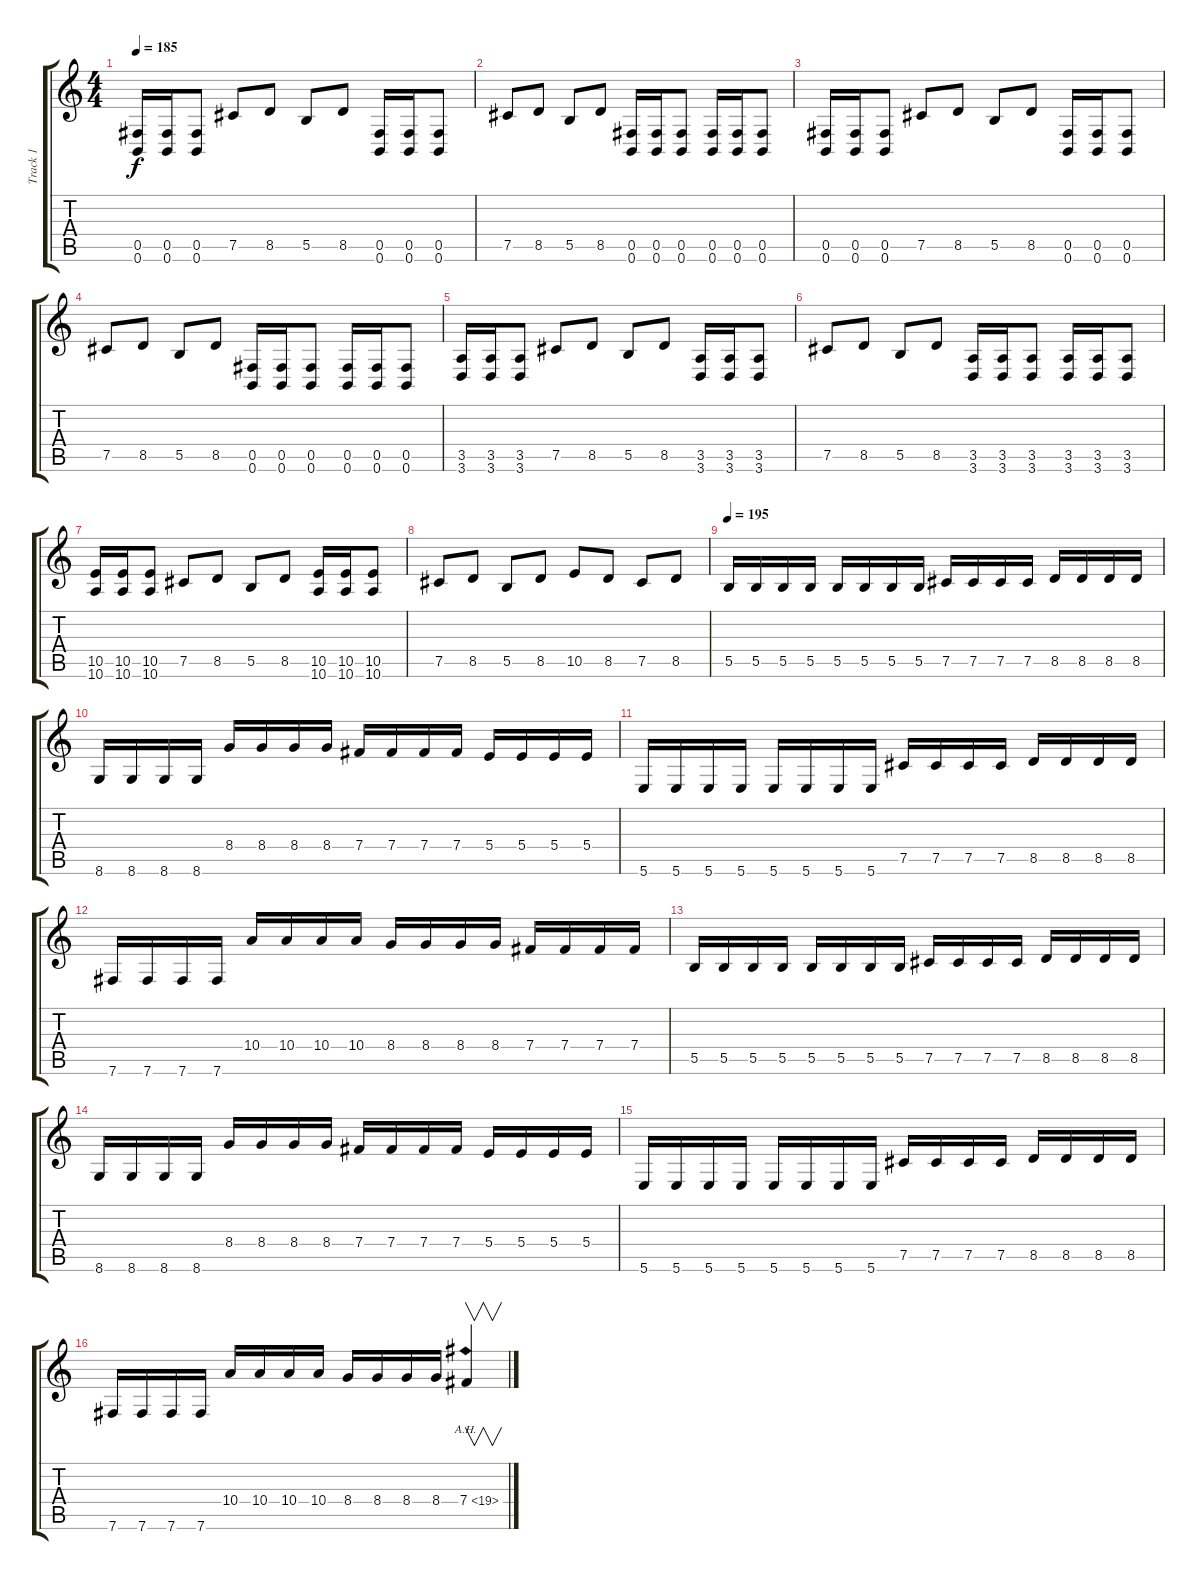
\track ("Track 1" "Track 1") {instrument distortionguitar}
\staff {score tabs}
\tuning (Db4 Ab3 E3 B2 Gb2 B1) {hide}
\ts (4 4)
\tempo 185
\clef g2
\ks c
(0.5 0.6).16{dy f} (0.5 0.6).16 (0.5 0.6).8 7.5.8 8.5.8 5.5.8 8.5.8 (0.5 0.6).16 (0.5 0.6).16 (0.5 0.6).8 |
7.5.8 8.5.8 5.5.8 8.5.8 (0.5 0.6).16 (0.5 0.6).16 (0.5 0.6).8 (0.5 0.6).16 (0.5 0.6).16 (0.5 0.6).8 |
(0.5 0.6).16 (0.5 0.6).16 (0.5 0.6).8 7.5.8 8.5.8 5.5.8 8.5.8 (0.5 0.6).16 (0.5 0.6).16 (0.5 0.6).8 |
7.5.8 8.5.8 5.5.8 8.5.8 (0.5 0.6).16 (0.5 0.6).16 (0.5 0.6).8 (0.5 0.6).16 (0.5 0.6).16 (0.5 0.6).8 |
(3.5 3.6).16 (3.5 3.6).16 (3.5 3.6).8 7.5.8 8.5.8 5.5.8 8.5.8 (3.5 3.6).16 (3.5 3.6).16 (3.5 3.6).8 |
7.5.8 8.5.8 5.5.8 8.5.8 (3.5 3.6).16 (3.5 3.6).16 (3.5 3.6).8 (3.5 3.6).16 (3.5 3.6).16 (3.5 3.6).8 |
(10.5 10.6).16 (10.5 10.6).16 (10.5 10.6).8 7.5.8 8.5.8 5.5.8 8.5.8 (10.5 10.6).16 (10.5 10.6).16 (10.5 10.6).8 |
7.5.8 8.5.8 5.5.8 8.5.8 10.5.8 8.5.8 7.5.8 8.5.8 |
\tempo 195
5.5.16 5.5.16 5.5.16 5.5.16 5.5.16 5.5.16 5.5.16 5.5.16 7.5.16 7.5.16 7.5.16 7.5.16 8.5.16 8.5.16 8.5.16 8.5.16 |
8.6.16 8.6.16 8.6.16 8.6.16 8.4.16 8.4.16 8.4.16 8.4.16 7.4.16 7.4.16 7.4.16 7.4.16 5.4.16 5.4.16 5.4.16 5.4.16 |
5.6.16 5.6.16 5.6.16 5.6.16 5.6.16 5.6.16 5.6.16 5.6.16 7.5.16 7.5.16 7.5.16 7.5.16 8.5.16 8.5.16 8.5.16 8.5.16 |
7.6.16 7.6.16 7.6.16 7.6.16 10.4.16 10.4.16 10.4.16 10.4.16 8.4.16 8.4.16 8.4.16 8.4.16 7.4.16 7.4.16 7.4.16 7.4.16 |
5.5.16 5.5.16 5.5.16 5.5.16 5.5.16 5.5.16 5.5.16 5.5.16 7.5.16 7.5.16 7.5.16 7.5.16 8.5.16 8.5.16 8.5.16 8.5.16 |
8.6.16 8.6.16 8.6.16 8.6.16 8.4.16 8.4.16 8.4.16 8.4.16 7.4.16 7.4.16 7.4.16 7.4.16 5.4.16 5.4.16 5.4.16 5.4.16 |
5.6.16 5.6.16 5.6.16 5.6.16 5.6.16 5.6.16 5.6.16 5.6.16 7.5.16 7.5.16 7.5.16 7.5.16 8.5.16 8.5.16 8.5.16 8.5.16 |
7.6.16 7.6.16 7.6.16 7.6.16 10.4.16 10.4.16 10.4.16 10.4.16 8.4.16 8.4.16 8.4.16 8.4.16 7.4{ah 12}.4{v}
